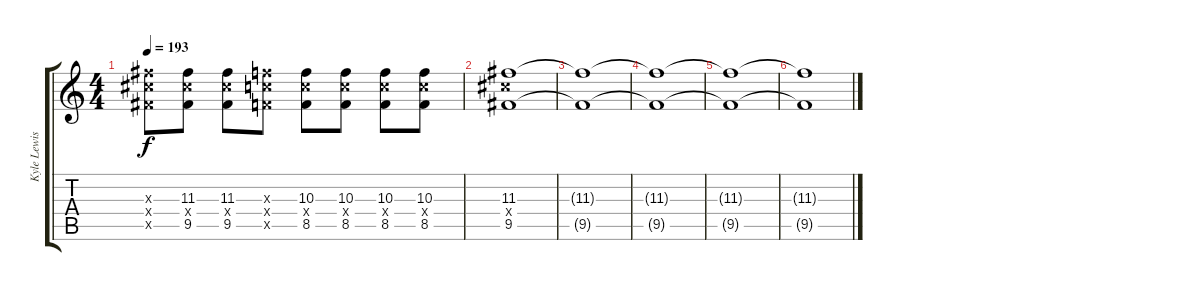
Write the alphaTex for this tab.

\track ("Kyle Lewis - Guitar" "Kyle Lewis") {instrument distortionguitar}
\staff {score tabs}
\tuning (E4 B3 G3 D3 A2 E2) {hide}
\ts (4 4)
\tempo 193
\clef g2
\ks c
(11.3{x} 11.4{x} 9.5{x}).8{dy f} (11.3 11.4{x} 9.5).8 (11.3 11.4{x} 9.5).8 (10.3{x} 10.4{x} 8.5{x}).8 (10.3 10.4{x} 8.5).8 (10.3 10.4{x} 8.5).8 (10.3 10.4{x} 8.5).8 (10.3 10.4{x} 8.5).8 |
(11.3 11.4{x} 9.5).1 |
(11.3{t} 9.5{t}).1{volume 0} |
(11.3{t} 9.5{t}).1 |
(11.3{t} 9.5{t}).1 |
(11.3{t} 9.5{t}).1
